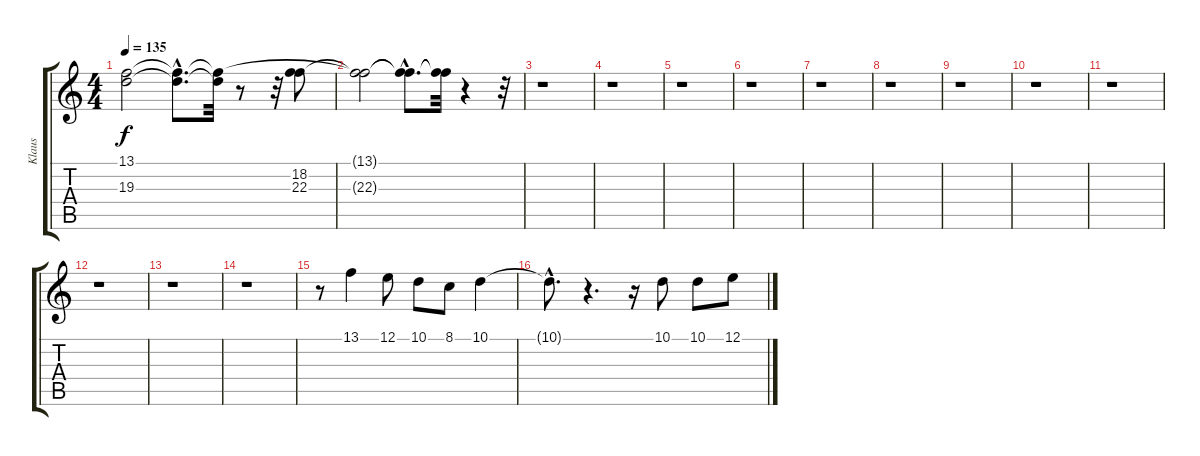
\track ("Klaus" "Klaus") {instrument lead6voice}
\staff {score tabs}
\tuning (E4 B3 G3 D3 A2 E2) {hide}
\ts (4 4)
\tempo 135
\clef g2
\ks c
(13.1{t} 19.3{t}).2{dy f} (13.1{hac t} 19.3{hac t}).8{d} (13.1{t} 19.3{t}).32 r.8 r.32 (18.2 22.3).8 |
(13.1{t} 22.3{t}).2 (13.1{hac t} 22.3{hac t}).8{d} (13.1{t} 22.3{t}).32 r.4 r.32 |
r.1 |
r.1 |
r.1 |
r.1 |
r.1 |
r.1 |
r.1 |
r.1 |
r.1 |
r.1 |
r.1 |
r.1 |
r.8 13.1.4 12.1.8 10.1.8 8.1.8 10.1.4 |
10.1{hac t}.8{d} r.4{d} r.16 10.1.8 10.1.8 12.1.8
